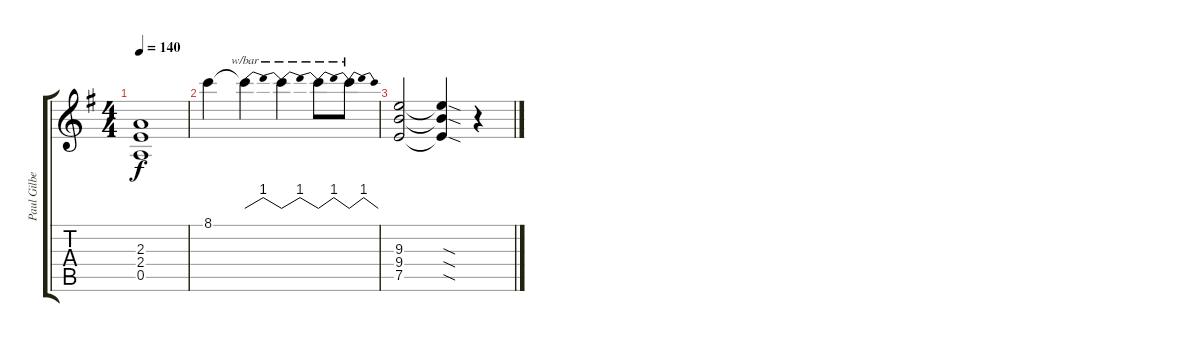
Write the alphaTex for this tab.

\track ("Paul Gilbert" "Paul Gilbe") {instrument distortionguitar}
\staff {score tabs}
\tuning (E4 B3 G3 D3 A2 E2) {hide}
\ts (4 4)
\tempo 140
\clef g2
\ks g
(2.3 2.4 0.5).1{dy f} |
8.1.4 8.1{t}.4{tbe (dip default 0 0 30 4 60 0)} 8.1{t}.4{tbe (dip default 0 0 30 4 60 0)} 8.1{t}.8{tbe (dip default 0 0 30 4 60 0)} 8.1{t}.8{tbe (dip default 0 0 30 4 60 0)} |
(9.3 9.4 7.5).2 (9.3{sod t} 9.4{sod t} 7.5{sod t}).4 r.4
